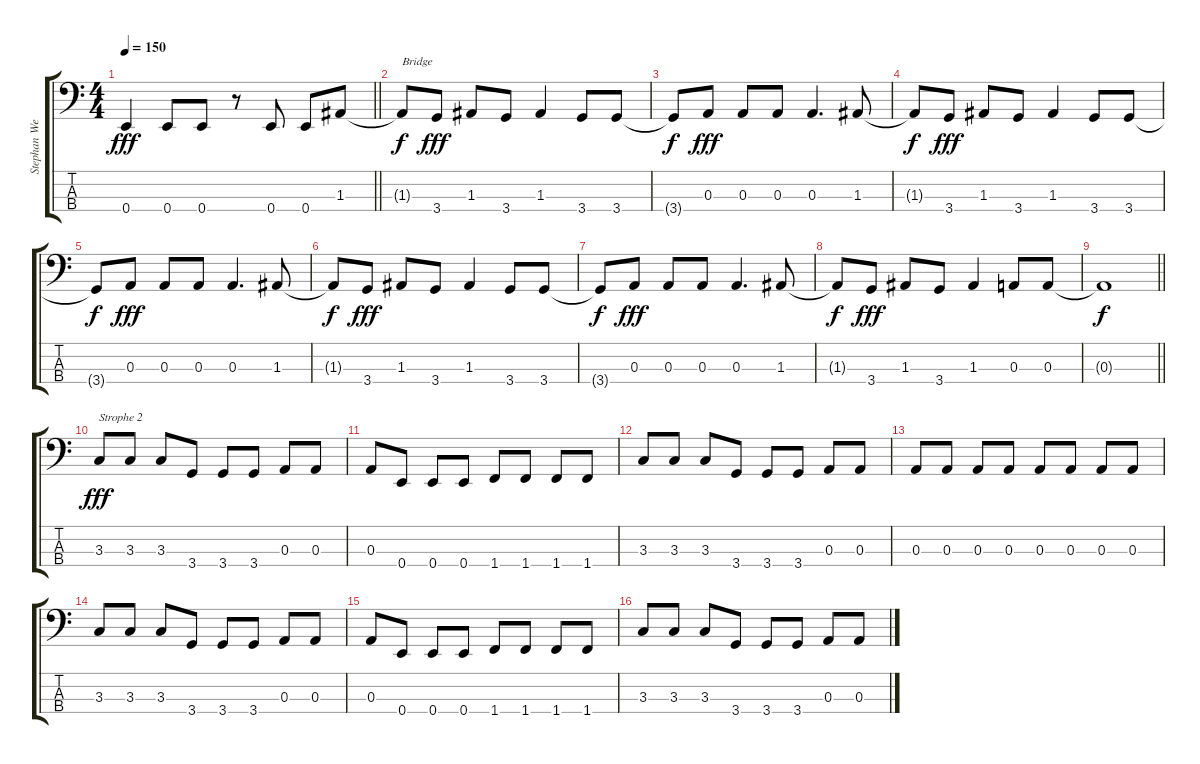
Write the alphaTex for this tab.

\track ("Stephan Weidner" "Stephan We") {instrument electricbassfinger}
\staff {score tabs}
\tuning (G2 D2 A1 E1) {hide}
\ts (4 4)
\tempo 150
\clef f4
\barLineRight lightlight
\ks c
0.4.4{dy fff} 0.4.8 0.4.8 r.8 0.4.8 0.4.8 1.3.8 |
1.3{t}.8{txt "Bridge" dy f} 3.4.8{dy fff} 1.3.8 3.4.8 1.3.4 3.4.8 3.4.8 |
3.4{t}.8{dy f} 0.3.8{dy fff} 0.3.8 0.3.8 0.3.4{d} 1.3.8 |
1.3{t}.8{dy f} 3.4.8{dy fff} 1.3.8 3.4.8 1.3.4 3.4.8 3.4.8 |
3.4{t}.8{dy f} 0.3.8{dy fff} 0.3.8 0.3.8 0.3.4{d} 1.3.8 |
1.3{t}.8{dy f} 3.4.8{dy fff} 1.3.8 3.4.8 1.3.4 3.4.8 3.4.8 |
3.4{t}.8{dy f} 0.3.8{dy fff} 0.3.8 0.3.8 0.3.4{d} 1.3.8 |
1.3{t}.8{dy f} 3.4.8{dy fff} 1.3.8 3.4.8 1.3.4 0.3.8 0.3.8 |
\barLineRight lightlight
0.3{t}.1{dy f} |
3.3.8{txt "Strophe 2" dy fff} 3.3.8 3.3.8 3.4.8 3.4.8 3.4.8 0.3.8 0.3.8 |
0.3.8 0.4.8 0.4.8 0.4.8 1.4.8 1.4.8 1.4.8 1.4.8 |
3.3.8 3.3.8 3.3.8 3.4.8 3.4.8 3.4.8 0.3.8 0.3.8 |
0.3.8 0.3.8 0.3.8 0.3.8 0.3.8 0.3.8 0.3.8 0.3.8 |
3.3.8 3.3.8 3.3.8 3.4.8 3.4.8 3.4.8 0.3.8 0.3.8 |
0.3.8 0.4.8 0.4.8 0.4.8 1.4.8 1.4.8 1.4.8 1.4.8 |
3.3.8 3.3.8 3.3.8 3.4.8 3.4.8 3.4.8 0.3.8 0.3.8
